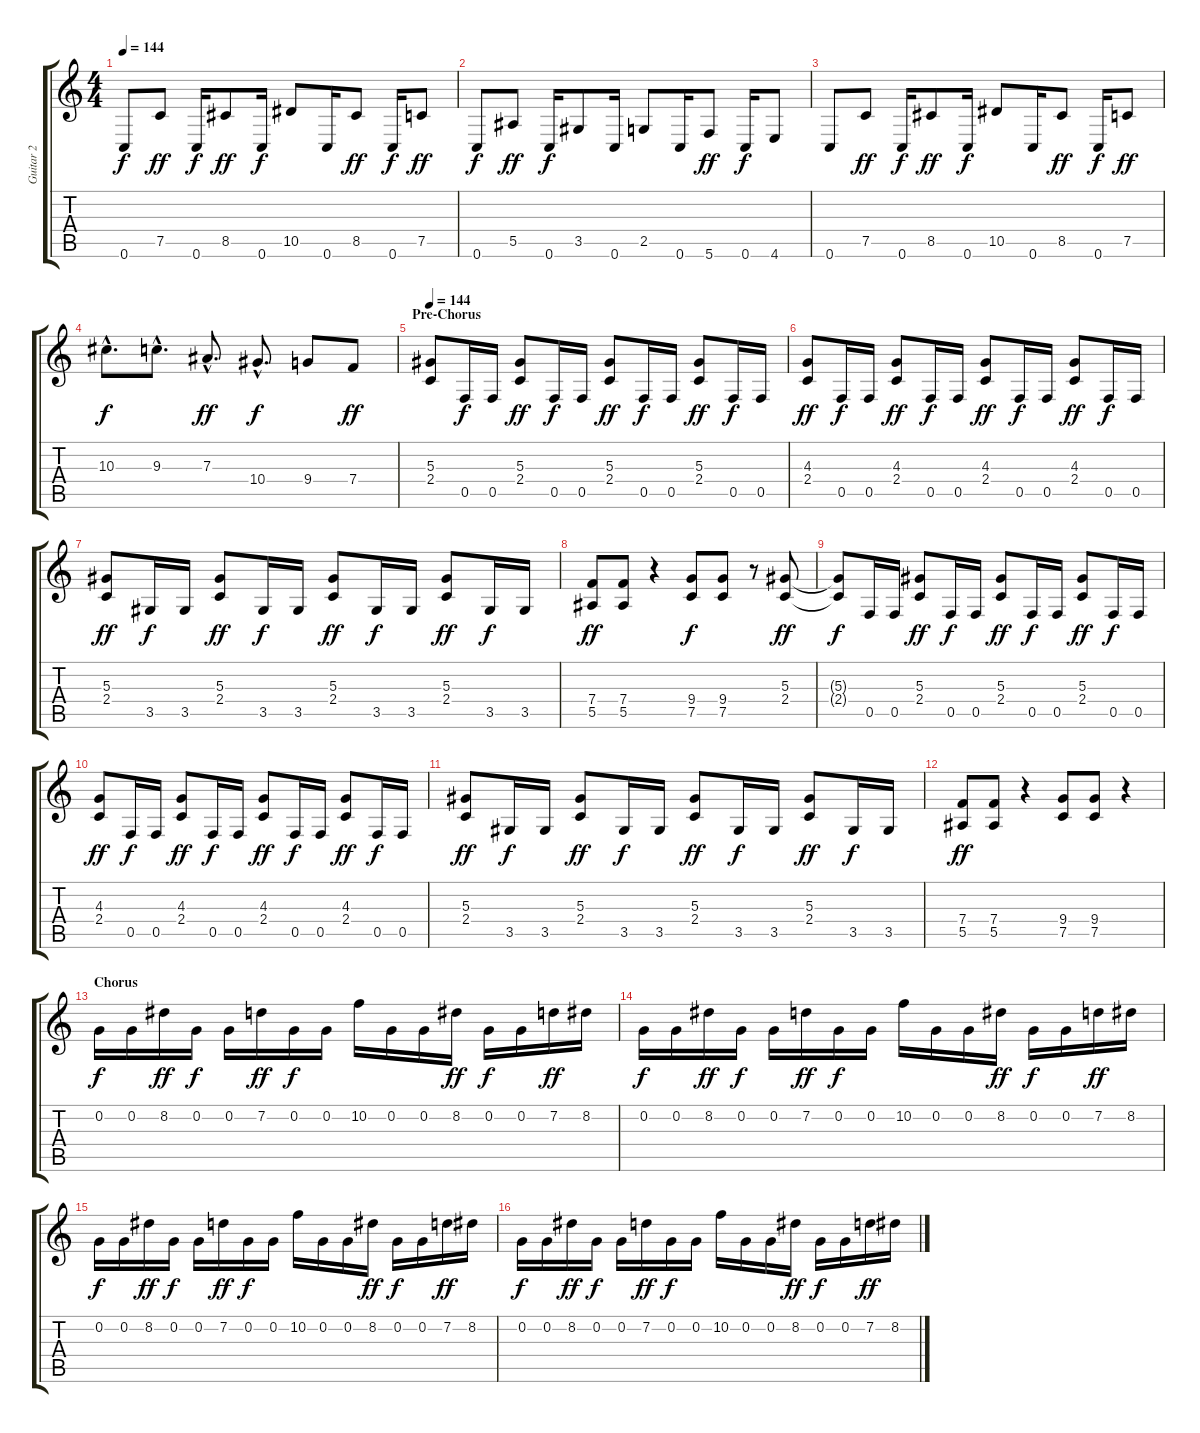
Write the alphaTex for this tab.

\track ("Guitar 2" "Guitar 2") {instrument overdrivenguitar}
\staff {score tabs}
\tuning (C4 G3 Eb3 Bb2 F2 C2) {hide}
\ts (4 4)
\tempo 144
\clef g2
\ks c
0.6.8{dy f} 7.5.8{dy ff} 0.6.16{dy f} 8.5.8{dy ff} 0.6.16{dy f} 10.5.8 0.6.16 8.5.8{dy ff} 0.6.16{dy f} 7.5.8{dy ff} |
0.6.8{dy f} 5.5.8{dy ff} 0.6.16{dy f} 3.5.8 0.6.16 2.5.8 0.6.16 5.6.8{dy ff} 0.6.16{dy f} 4.6.8 |
0.6.8 7.5.8{dy ff} 0.6.16{dy f} 8.5.8{dy ff} 0.6.16{dy f} 10.5.8 0.6.16 8.5.8{dy ff} 0.6.16{dy f} 7.5.8{dy ff} |
10.3{hac}.8{d dy f} 9.3{hac}.8{d} 7.3{hac}.8{d dy ff} 10.4{hac}.8{d dy f} 9.4.8 7.4.8{dy ff} |
\section ("" "Pre-Chorus")
\tempo 144
(5.3 2.4).8 0.5.16{dy f} 0.5.16 (5.3 2.4).8{dy ff} 0.5.16{dy f} 0.5.16 (5.3 2.4).8{dy ff} 0.5.16{dy f} 0.5.16 (5.3 2.4).8{dy ff} 0.5.16{dy f} 0.5.16 |
(4.3 2.4).8{dy ff} 0.5.16{dy f} 0.5.16 (4.3 2.4).8{dy ff} 0.5.16{dy f} 0.5.16 (4.3 2.4).8{dy ff} 0.5.16{dy f} 0.5.16 (4.3 2.4).8{dy ff} 0.5.16{dy f} 0.5.16 |
(5.3 2.4).8{dy ff} 3.5.16{dy f} 3.5.16 (5.3 2.4).8{dy ff} 3.5.16{dy f} 3.5.16 (5.3 2.4).8{dy ff} 3.5.16{dy f} 3.5.16 (5.3 2.4).8{dy ff} 3.5.16{dy f} 3.5.16 |
(7.4 5.5).8{dy ff} (7.4 5.5).8 r.4 (9.4 7.5).8{dy f} (9.4 7.5).8 r.8 (5.3 2.4).8{dy ff} |
(5.3{t} 2.4{t}).8{dy f} 0.5.16 0.5.16 (5.3 2.4).8{dy ff} 0.5.16{dy f} 0.5.16 (5.3 2.4).8{dy ff} 0.5.16{dy f} 0.5.16 (5.3 2.4).8{dy ff} 0.5.16{dy f} 0.5.16 |
(4.3 2.4).8{dy ff} 0.5.16{dy f} 0.5.16 (4.3 2.4).8{dy ff} 0.5.16{dy f} 0.5.16 (4.3 2.4).8{dy ff} 0.5.16{dy f} 0.5.16 (4.3 2.4).8{dy ff} 0.5.16{dy f} 0.5.16 |
(5.3 2.4).8{dy ff} 3.5.16{dy f} 3.5.16 (5.3 2.4).8{dy ff} 3.5.16{dy f} 3.5.16 (5.3 2.4).8{dy ff} 3.5.16{dy f} 3.5.16 (5.3 2.4).8{dy ff} 3.5.16{dy f} 3.5.16 |
(7.4 5.5).8{dy ff} (7.4 5.5).8 r.4 (9.4 7.5).8 (9.4 7.5).8 r.4 |
\section ("" "Chorus")
0.2.16{dy f} 0.2.16 8.2.16{dy ff} 0.2.16{dy f} 0.2.16 7.2.16{dy ff} 0.2.16{dy f} 0.2.16 10.2.16 0.2.16 0.2.16 8.2.16{dy ff} 0.2.16{dy f} 0.2.16 7.2.16{dy ff} 8.2.16 |
0.2.16{dy f} 0.2.16 8.2.16{dy ff} 0.2.16{dy f} 0.2.16 7.2.16{dy ff} 0.2.16{dy f} 0.2.16 10.2.16 0.2.16 0.2.16 8.2.16{dy ff} 0.2.16{dy f} 0.2.16 7.2.16{dy ff} 8.2.16 |
0.2.16{dy f} 0.2.16 8.2.16{dy ff} 0.2.16{dy f} 0.2.16 7.2.16{dy ff} 0.2.16{dy f} 0.2.16 10.2.16 0.2.16 0.2.16 8.2.16{dy ff} 0.2.16{dy f} 0.2.16 7.2.16{dy ff} 8.2.16 |
0.2.16{dy f} 0.2.16 8.2.16{dy ff} 0.2.16{dy f} 0.2.16 7.2.16{dy ff} 0.2.16{dy f} 0.2.16 10.2.16 0.2.16 0.2.16 8.2.16{dy ff} 0.2.16{dy f} 0.2.16 7.2.16{dy ff} 8.2.16
